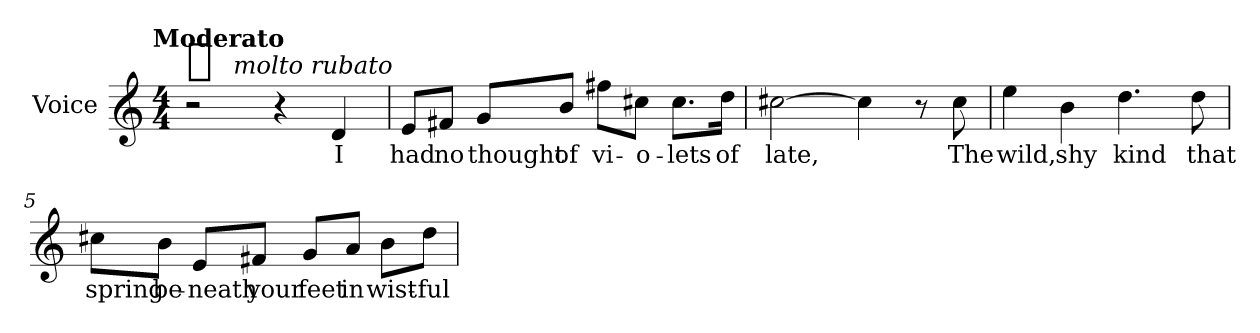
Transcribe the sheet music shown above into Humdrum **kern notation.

**kern	**text	**dynam
*part1	*part1	*part1
*staff1	*staff1	*staff1
*I"Voice	*	*
*I'Vo.	*	*
*clefG2	*	*
*k[]	*	*
!!LO:TX:omd:t=Moderato
*M4/4	*	*
*MM120	*	*
=1	=1	=1
!	!	!LO:DY:a:t=%s molto rubato
2r	.	mf
4r	.	.
4d/	I	.
=2	=2	=2
8e/L	had	.
8f#X/J	no	.
8g/L	thought	.
8b/J	of	.
8ff#X\L	vi-	.
8cc#X\J	-o-	.
8.cc#\L	-lets	.
16dd\Jk	of	.
=3	=3	=3
[2cc#X\	late,	.
4cc#\]	.	.
8r	.	.
8cc#\	The	.
!!LO:LB:g=z
=4	=4	=4
*MM120	*	*
4ee\	wild,	.
4b\	shy	.
4.dd\	kind	.
8dd\	that	.
=5	=5	=5
8cc#X\L	spring	.
8b\J	be-	.
8e/L	-neath	.
8f#X/J	your	.
8g/L	feet	.
8a/J	in	.
8b\L	wist-	.
8dd\J	-ful	.
=	=	=
*-	*-	*-
